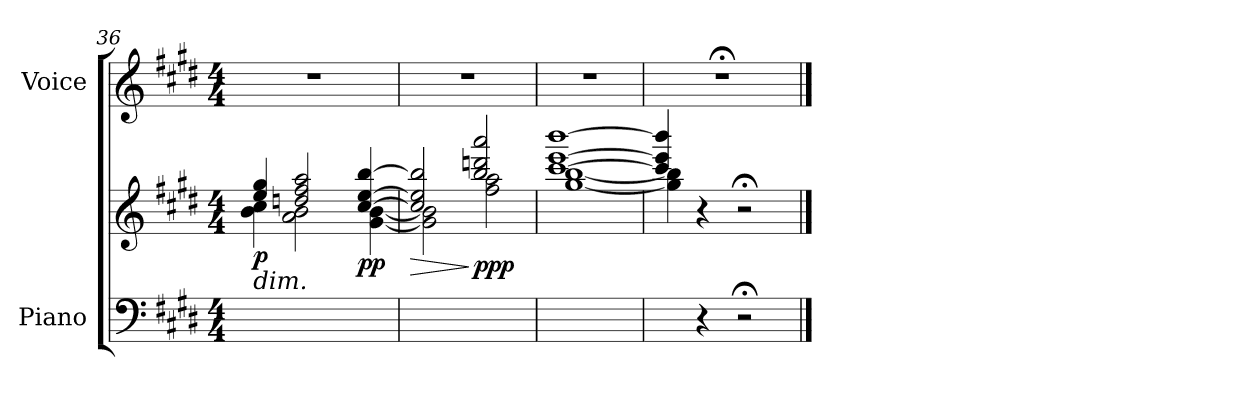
**kern	**kern	**dynam	**kern
*part2	*part2	*part2	*part1
*staff3	*staff2	*staff2/3	*staff1
*I"Piano	*	*	*I"Voice
*I'Pno	*	*	*
!!LO:LB:g=z
*clefF4	*clefG2	*	*clefG2
*k[f#c#g#d#]	*k[f#c#g#d#]	*	*k[f#c#g#d#]
*M4/4	*M4/4	*	*M4/4
=36	=36	=36	=36
*	*^	*	*
!	!LO:TX:b:i:t=dim.	!	!	!
!	!	!	!LO:DY:b	!
*	*	*	*	*^
1ryy	4ee/ 4gg#/	4b\ 4cc#\	p	1r	2.ryy
.	2ddn/ 2ff#/ 2aa/	2a\ 2b\	.	.	.
*	*	*	*	*MM74	*
!	!	!	!LO:DY:b	!	!
.	[4cc#/ [4ee/ [4bb/	[4g#\ [4b\	pp	.	4ryy
=37	=37	=37	=37	=37	=37
!	!	!	!LO:HP:b	!	!
*	*	*	*	*v	*v
1ryy	2cc#/] 2ee/] 2bb/]	2g#\] 2b\]	>	1r
!	!	!	!LO:DY:n=1:b	!
.	2bb/ 2dddn/ 2aaa/	2ff#\ 2aa\	] ppp	.
=38	=38	=38	=38	=38
1ryy	[1ccc# [1eee [1bbb	[1gg# [1bb	.	1r
=39	=39	=39	=39	=39
4ryy	4ccc#/] 4eee/] 4bbb/]	4gg#\] 4bb\]	.	1r;<
4r	4r	2.ryy	.	.
2r;<	2r;<	.	.	.
*	*v	*v	*	*
==	==	==	==
*-	*-	*-	*-
